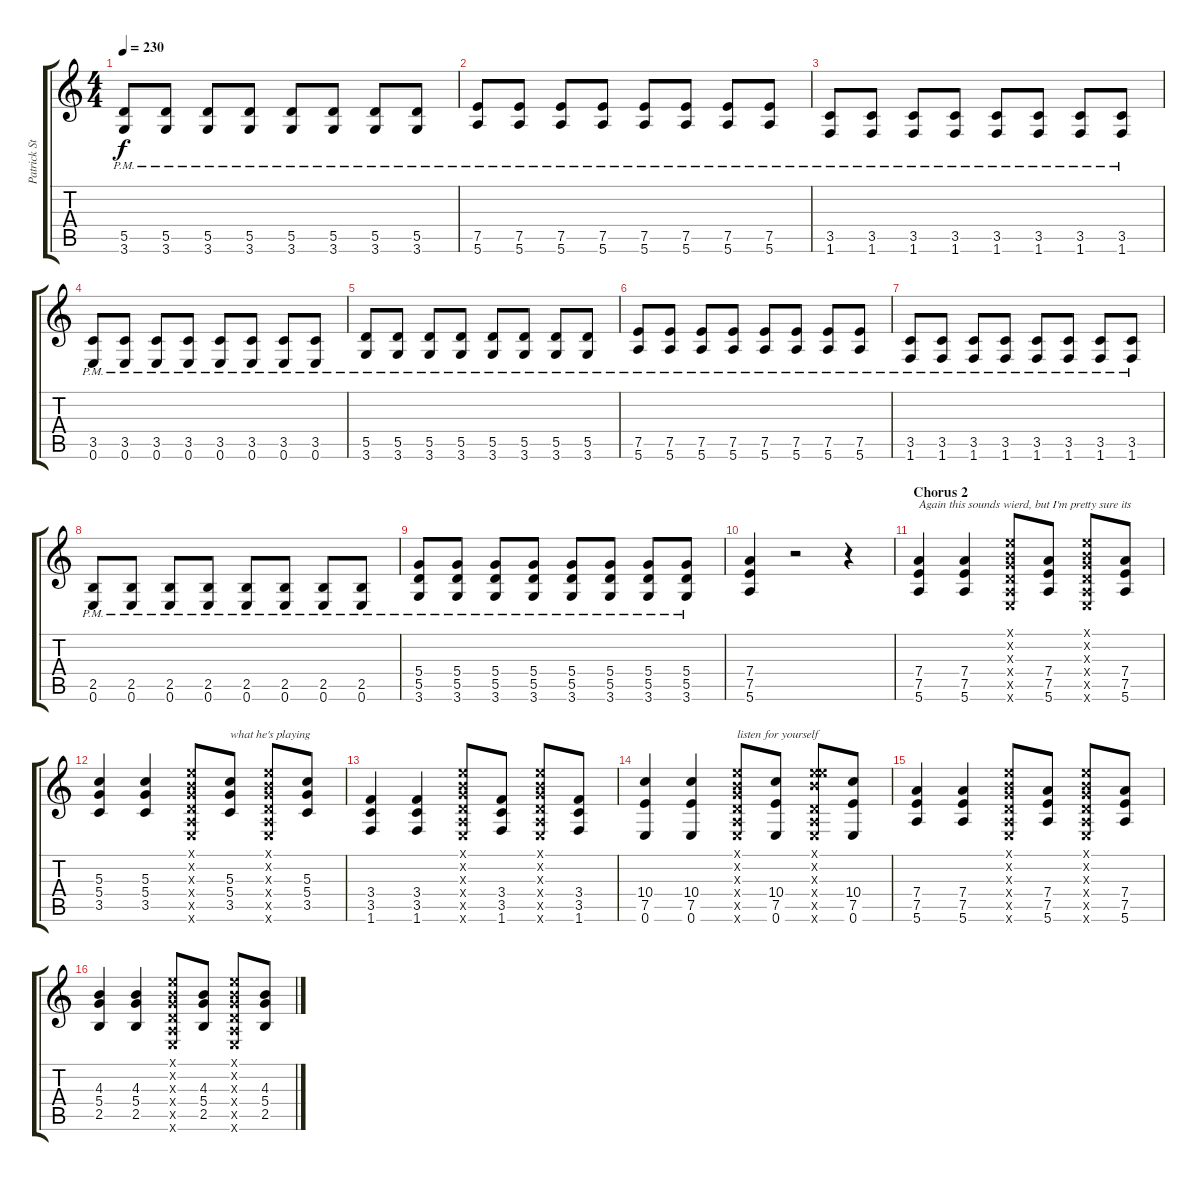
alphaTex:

\track ("Patrick Stump (Rythmn Guitar)" "Patrick St") {instrument overdrivenguitar}
\staff {score tabs}
\tuning (E4 B3 G3 D3 A2 E2) {hide}
\ts (4 4)
\tempo 230
\clef g2
\ks c
(5.5{pm} 3.6).8{dy f} (5.5{pm} 3.6).8 (5.5{pm} 3.6).8 (5.5{pm} 3.6).8 (5.5{pm} 3.6).8 (5.5{pm} 3.6).8 (5.5{pm} 3.6).8 (5.5{pm} 3.6).8 |
(7.5{pm} 5.6).8 (7.5{pm} 5.6).8 (7.5{pm} 5.6).8 (7.5{pm} 5.6).8 (7.5{pm} 5.6).8 (7.5{pm} 5.6).8 (7.5{pm} 5.6).8 (7.5{pm} 5.6).8 |
(3.5{pm} 1.6).8 (3.5{pm} 1.6).8 (3.5{pm} 1.6).8 (3.5{pm} 1.6).8 (3.5{pm} 1.6).8 (3.5{pm} 1.6).8 (3.5{pm} 1.6).8 (3.5{pm} 1.6).8 |
(3.5{pm} 0.6).8 (3.5{pm} 0.6).8 (3.5{pm} 0.6).8 (3.5{pm} 0.6).8 (3.5{pm} 0.6).8 (3.5{pm} 0.6).8 (3.5{pm} 0.6).8 (3.5{pm} 0.6).8 |
(5.5{pm} 3.6).8 (5.5{pm} 3.6).8 (5.5{pm} 3.6).8 (5.5{pm} 3.6).8 (5.5{pm} 3.6).8 (5.5{pm} 3.6).8 (5.5{pm} 3.6).8 (5.5{pm} 3.6).8 |
(7.5{pm} 5.6).8 (7.5{pm} 5.6).8 (7.5{pm} 5.6).8 (7.5{pm} 5.6).8 (7.5{pm} 5.6).8 (7.5{pm} 5.6).8 (7.5{pm} 5.6).8 (7.5{pm} 5.6).8 |
(3.5{pm} 1.6).8 (3.5{pm} 1.6).8 (3.5{pm} 1.6).8 (3.5{pm} 1.6).8 (3.5{pm} 1.6).8 (3.5{pm} 1.6).8 (3.5{pm} 1.6).8 (3.5{pm} 1.6).8 |
(2.5{pm} 0.6).8 (2.5{pm} 0.6).8 (2.5{pm} 0.6).8 (2.5{pm} 0.6).8 (2.5{pm} 0.6).8 (2.5{pm} 0.6).8 (2.5{pm} 0.6).8 (2.5{pm} 0.6).8 |
(5.4{pm} 5.5{pm} 3.6).8 (5.4{pm} 5.5{pm} 3.6).8 (5.4{pm} 5.5{pm} 3.6).8 (5.4{pm} 5.5{pm} 3.6).8 (5.4 5.5{pm} 3.6).8 (5.4 5.5{pm} 3.6).8 (5.4 5.5{pm} 3.6).8 (5.4 5.5{pm} 3.6).8 |
(7.4 7.5 5.6).4 r.2 r.4 |
\section ("" "Chorus 2")
(7.4 7.5 5.6).4{txt "Again this sounds wierd, but I'm pretty sure its"} (7.4 7.5 5.6).4 (0.1{x} 0.2{x} 0.3{x} 0.4{x} 0.5{x} 0.6{x}).8 (7.4 7.5 5.6).8 (0.1{x} 0.2{x} 0.3{x} 0.4{x} 0.5{x} 0.6{x}).8 (7.4 7.5 5.6).8 |
(5.3 5.4 3.5).4 (5.3 5.4 3.5).4 (0.1{x} 0.2{x} 0.3{x} 0.4{x} 0.5{x} 0.6{x}).8 (5.3 5.4 3.5).8{txt "what he's playing"} (0.1{x} 0.2{x} 0.3{x} 0.4{x} 0.5{x} 0.6{x}).8 (5.3 5.4 3.5).8 |
(3.4 3.5 1.6).4 (3.4 3.5 1.6).4 (0.1{x} 0.2{x} 0.3{x} 0.4{x} 0.5{x} 0.6{x}).8 (3.4 3.5 1.6).8 (0.1{x} 0.2{x} 0.3{x} 0.4{x} 0.5{x} 0.6{x}).8 (3.4 3.5 1.6).8 |
(10.4 7.5 0.6).4 (10.4 7.5 0.6).4 (0.1{x} 0.2{x} 0.3{x} 0.4{x} 0.5{x} 0.6{x}).8{txt "listen for yourself"} (10.4 7.5 0.6).8 (0.1{x} 0.2{x} 9.3{x} 0.4{x} 0.5{x} 0.6{x}).8 (10.4 7.5 0.6).8 |
(7.4 7.5 5.6).4 (7.4 7.5 5.6).4 (0.1{x} 0.2{x} 0.3{x} 0.4{x} 0.5{x} 0.6{x}).8 (7.4 7.5 5.6).8 (0.1{x} 0.2{x} 0.3{x} 0.4{x} 0.5{x} 0.6{x}).8 (7.4 7.5 5.6).8 |
(4.3 5.4 2.5).4 (4.3 5.4 2.5).4 (0.1{x} 0.2{x} 0.3{x} 0.4{x} 0.5{x} 0.6{x}).8 (4.3 5.4 2.5).8 (0.1{x} 0.2{x} 0.3{x} 0.4{x} 0.5{x} 0.6{x}).8 (4.3 5.4 2.5).8
